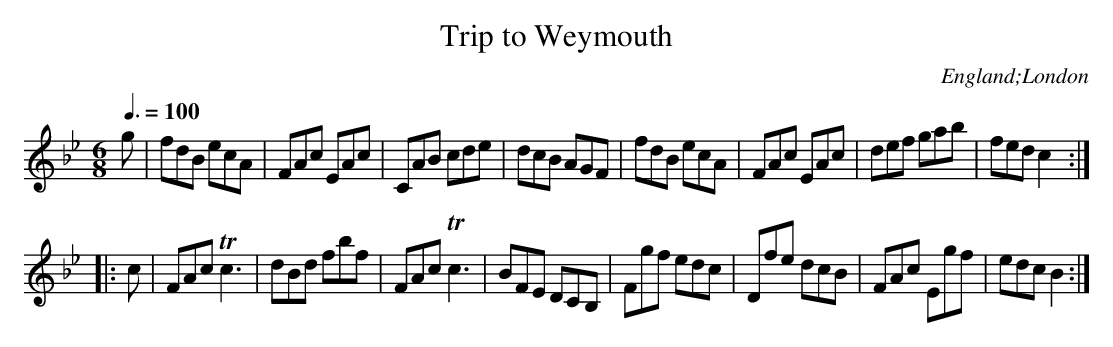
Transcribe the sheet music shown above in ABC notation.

X:1
T:Trip to Weymouth
O:England;London
M:6/8
L:1/8
Q:3/8=100
K:Bb
g|fdB ecA| FAc EAc|CAB cde|dcB AGF|fdB ecA| FAc EAc|def gab|fed c2:|
|:c|FAc Tc3|dBd fbf|FAc Tc3|BFE DCB,|Fgf edc|Dfe dcB|FAc Egf|edc B2:|
